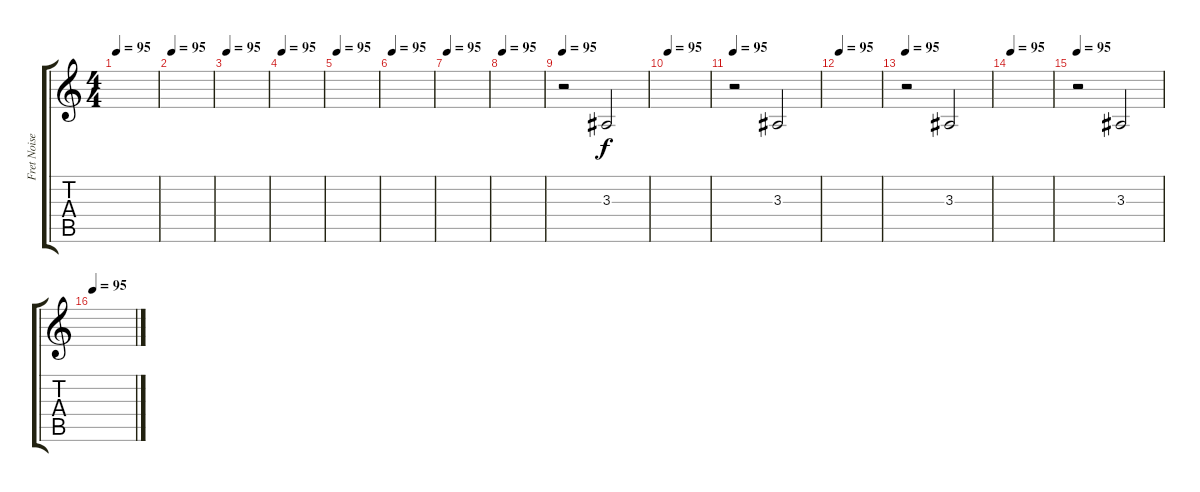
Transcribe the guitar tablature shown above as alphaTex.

\track ("Fret Noise" "Fret Noise") {instrument guitarfretnoise}
\staff {score tabs}
\tuning (D4 B3 G3 C3 G2 D2) {hide}
\ts (4 4)
\tempo 95
\clef g2
\ks c
|
\tempo 95
|
\tempo 95
|
\tempo 95
|
\tempo 95
|
\tempo 95
|
\tempo 95
|
\tempo 95
|
\tempo 95
r.2 3.3.2 |
\tempo 95
|
\tempo 95
r.2 3.3.2 |
\tempo 95
|
\tempo 95
r.2 3.3.2 |
\tempo 95
|
\tempo 95
r.2 3.3.2 |
\tempo 95
